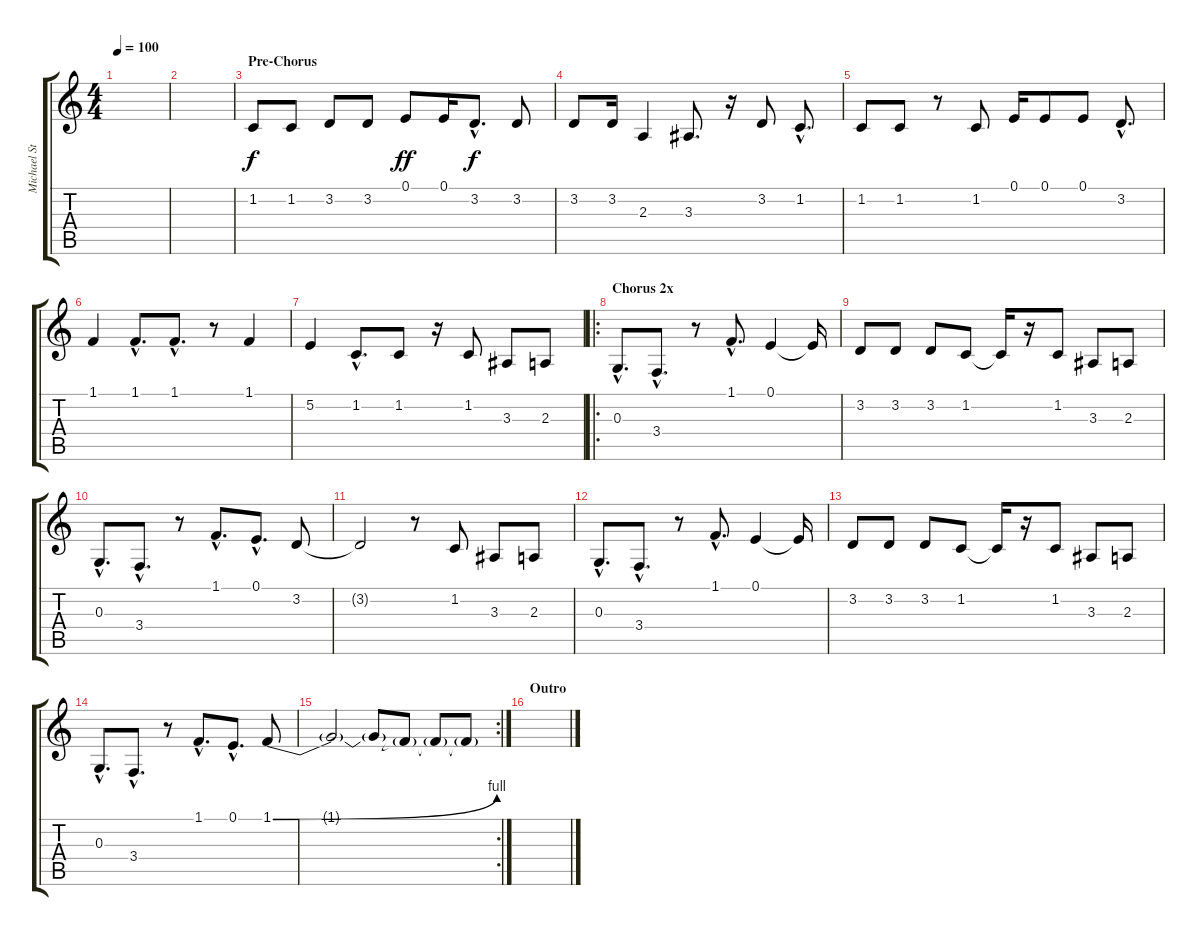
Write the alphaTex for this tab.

\track ("Michael Stipe (Vocals)" "Michael St") {instrument lead2sawtooth}
\staff {score tabs}
\tuning (E4 B3 G3 D3 A2 E2) {hide}
\ts (4 4)
\tempo 100
\clef g2
\ks c
|
|
\section ("" "Pre-Chorus")
1.2.8 1.2.8 3.2.8 3.2.8 0.1.8{dy ff} 0.1.16 3.2{hac}.8{d dy f} 3.2.8 |
3.2.8 3.2.16 2.3.4 3.3.8{d} r.16 3.2.8 1.2{hac}.8{d} |
1.2.8 1.2.8 r.8 1.2.8 0.1.16 0.1.8 0.1.8 3.2{hac}.8{d} |
1.1.4 1.1{hac}.8{d} 1.1{hac}.8{d} r.8 1.1.4 |
5.2.4 1.2{hac}.8{d} 1.2.8 r.16 1.2.8 3.3.8 2.3.8 |
\ro
\section ("" "Chorus 2x")
0.3{hac}.8{d} 3.4{hac}.8{d} r.8 1.1{hac}.8{d} 0.1.4 0.1{t}.16 |
3.2.8 3.2.8 3.2.8 1.2.8 1.2{t}.16 r.16 1.2.8 3.3.8 2.3.8 |
0.3{hac}.8{d} 3.4{hac}.8{d} r.8 1.1{hac}.8{d} 0.1{hac}.8{d} 3.2.8 |
3.2{t}.2 r.8 1.2.8 3.3.8 2.3.8 |
0.3{hac}.8{d} 3.4{hac}.8{d} r.8 1.1{hac}.8{d} 0.1.4 0.1{t}.16 |
3.2.8 3.2.8 3.2.8 1.2.8 1.2{t}.16 r.16 1.2.8 3.3.8 2.3.8 |
0.3{hac}.8{d} 3.4{hac}.8{d} r.8 1.1{hac}.8{d} 0.1{hac}.8{d} 1.1{be (bend 0 0 60 4)}.8 |
\rc 2
1.1{t}.2 1.1{t}.8 1.1{t}.8 1.1{t}.8 1.1{t}.8 |
\section ("" "Outro")
